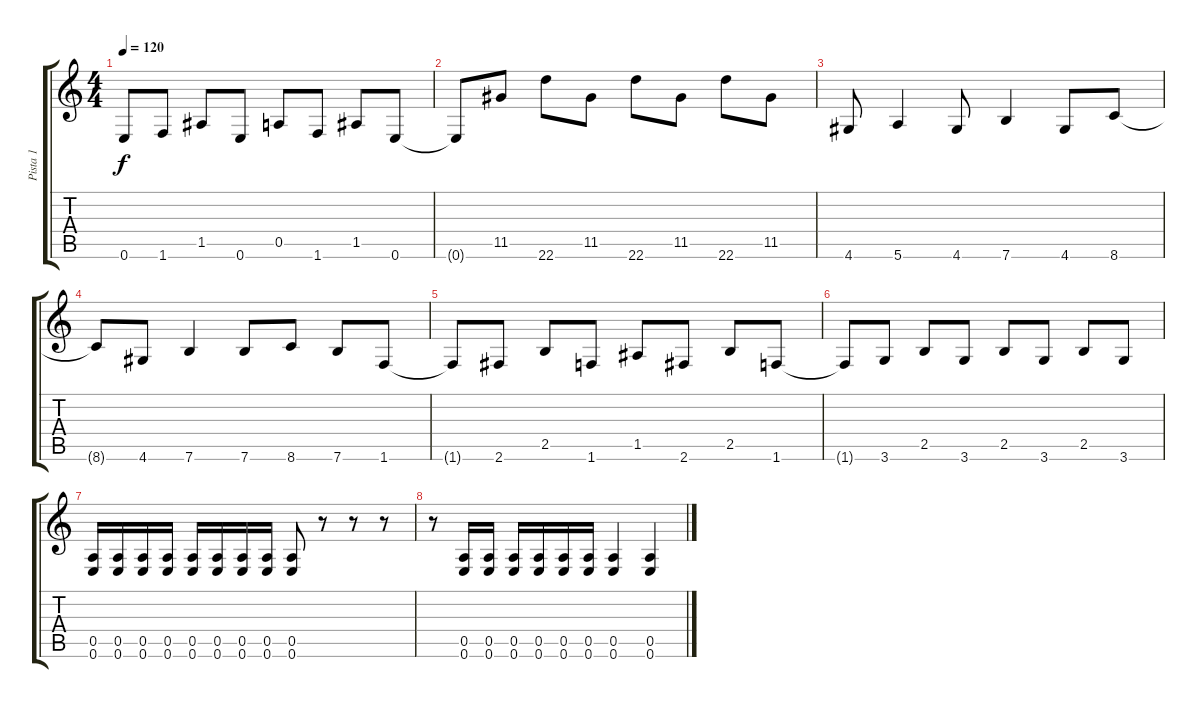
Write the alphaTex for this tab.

\track ("Pista 1" "Pista 1") {instrument distortionguitar}
\staff {score tabs}
\tuning (E4 B3 G3 D3 A2 E2) {hide}
\ts (4 4)
\tempo 120
\clef g2
\ks c
0.6{t}.8{dy f} 1.6.8 1.5.8 0.6.8 0.5.8 1.6.8 1.5.8 0.6.8 |
0.6{t}.8 11.5.8 22.6.8 11.5.8 22.6.8 11.5.8 22.6.8 11.5.8 |
4.6.8 5.6.4 4.6.8 7.6.4 4.6.8 8.6.8 |
8.6{t}.8 4.6.8 7.6.4 7.6.8 8.6.8 7.6.8 1.6.8 |
1.6{t}.8 2.6.8 2.5.8 1.6.8 1.5.8 2.6.8 2.5.8 1.6.8 |
1.6{t}.8 3.6.8 2.5.8 3.6.8 2.5.8 3.6.8 2.5.8 3.6.8 |
(0.5 0.6).16 (0.5 0.6).16 (0.5 0.6).16 (0.5 0.6).16 (0.5 0.6).16 (0.5 0.6).16 (0.5 0.6).16 (0.5 0.6).16 (0.5 0.6).8 r.8 r.8 r.8 |
r.8 (0.5 0.6).16 (0.5 0.6).16 (0.5 0.6).16 (0.5 0.6).16 (0.5 0.6).16 (0.5 0.6).16 (0.5 0.6).4 (0.5 0.6).4
